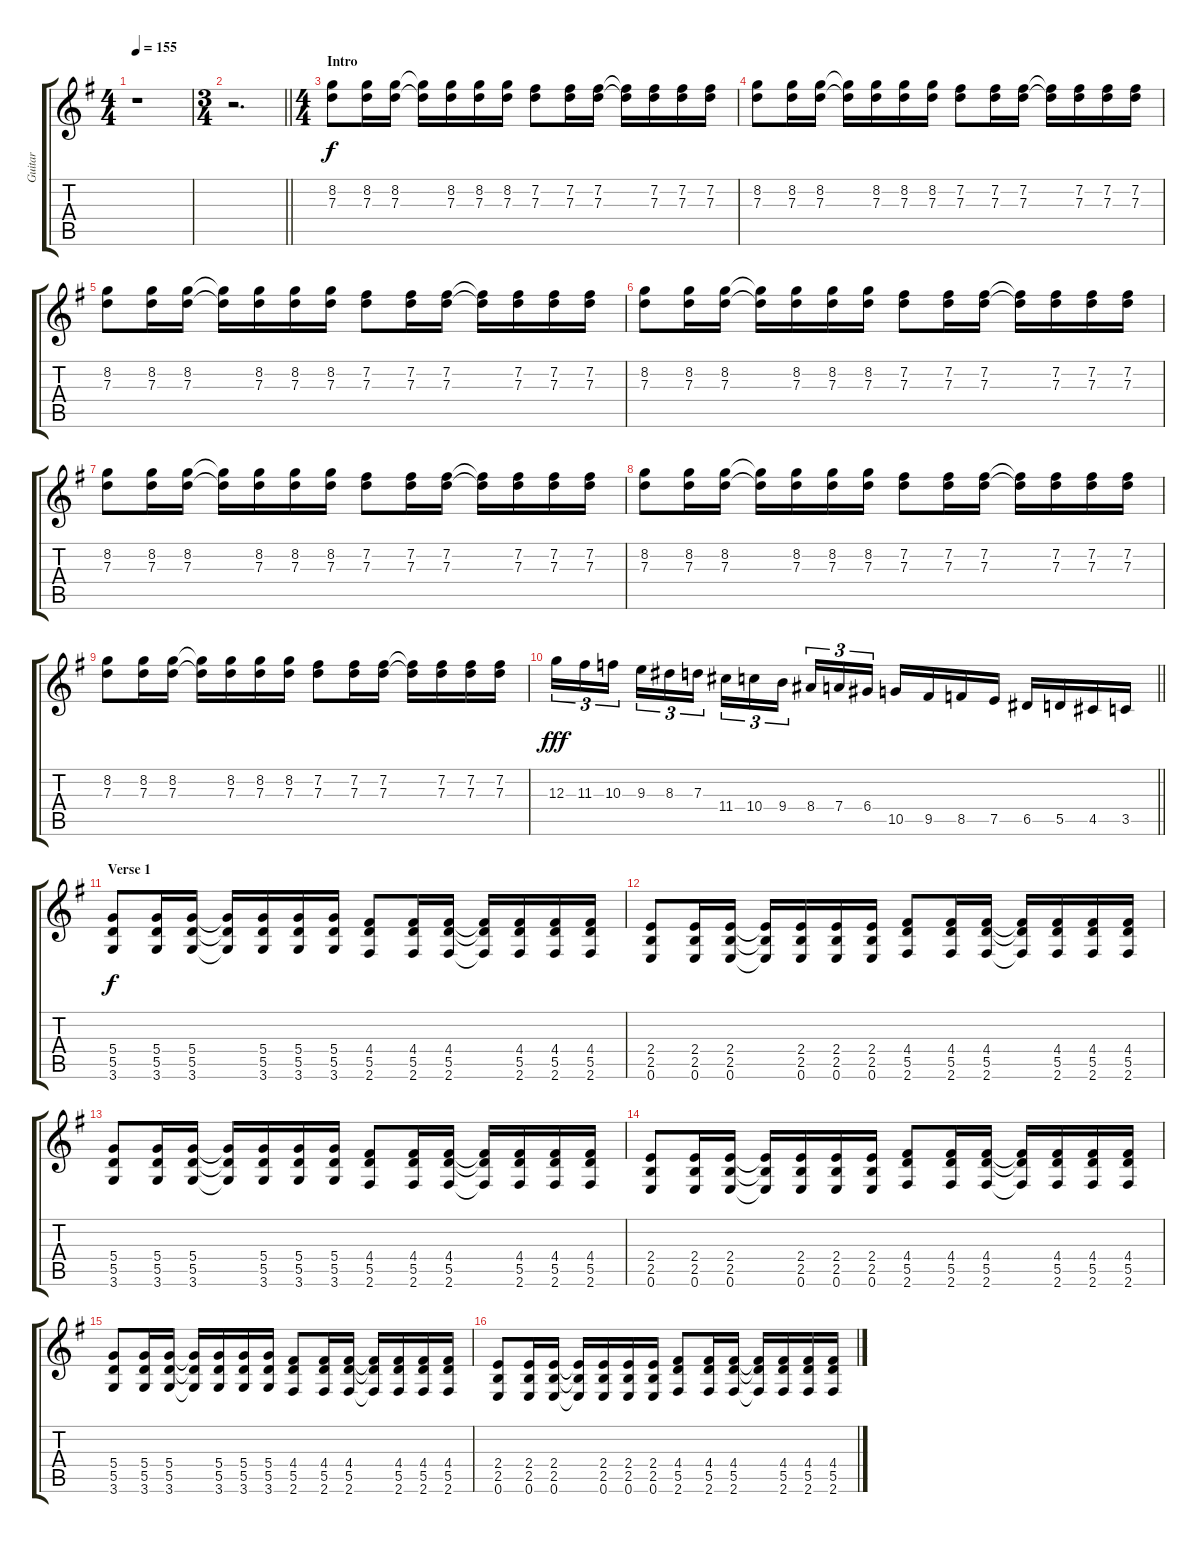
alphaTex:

\track ("Guitar" "Guitar") {instrument distortionguitar}
\staff {score tabs}
\tuning (E4 B3 G3 D3 A2 E2) {hide}
\ts (4 4)
\tempo 155
\clef g2
\ks g
r.1{dy f instrument distortionguitar} |
\ts (3 4)
\barLineRight lightlight
r.2{d} |
\ts (4 4)
\section ("" "Intro")
(8.2 7.3).8 (8.2 7.3).16 (8.2 7.3).16 (8.2{t} 7.3{t}).16 (8.2 7.3).16 (8.2 7.3).16 (8.2 7.3).16 (7.2 7.3).8 (7.2 7.3).16 (7.2 7.3).16 (7.2{t} 7.3{t}).16 (7.2 7.3).16 (7.2 7.3).16 (7.2 7.3).16 |
(8.2 7.3).8 (8.2 7.3).16 (8.2 7.3).16 (8.2{t} 7.3{t}).16 (8.2 7.3).16 (8.2 7.3).16 (8.2 7.3).16 (7.2 7.3).8 (7.2 7.3).16 (7.2 7.3).16 (7.2{t} 7.3{t}).16 (7.2 7.3).16 (7.2 7.3).16 (7.2 7.3).16 |
(8.2 7.3).8 (8.2 7.3).16 (8.2 7.3).16 (8.2{t} 7.3{t}).16 (8.2 7.3).16 (8.2 7.3).16 (8.2 7.3).16 (7.2 7.3).8 (7.2 7.3).16 (7.2 7.3).16 (7.2{t} 7.3{t}).16 (7.2 7.3).16 (7.2 7.3).16 (7.2 7.3).16 |
(8.2 7.3).8 (8.2 7.3).16 (8.2 7.3).16 (8.2{t} 7.3{t}).16 (8.2 7.3).16 (8.2 7.3).16 (8.2 7.3).16 (7.2 7.3).8 (7.2 7.3).16 (7.2 7.3).16 (7.2{t} 7.3{t}).16 (7.2 7.3).16 (7.2 7.3).16 (7.2 7.3).16 |
(8.2 7.3).8 (8.2 7.3).16 (8.2 7.3).16 (8.2{t} 7.3{t}).16 (8.2 7.3).16 (8.2 7.3).16 (8.2 7.3).16 (7.2 7.3).8 (7.2 7.3).16 (7.2 7.3).16 (7.2{t} 7.3{t}).16 (7.2 7.3).16 (7.2 7.3).16 (7.2 7.3).16 |
(8.2 7.3).8 (8.2 7.3).16 (8.2 7.3).16 (8.2{t} 7.3{t}).16 (8.2 7.3).16 (8.2 7.3).16 (8.2 7.3).16 (7.2 7.3).8 (7.2 7.3).16 (7.2 7.3).16 (7.2{t} 7.3{t}).16 (7.2 7.3).16 (7.2 7.3).16 (7.2 7.3).16 |
(8.2 7.3).8 (8.2 7.3).16 (8.2 7.3).16 (8.2{t} 7.3{t}).16 (8.2 7.3).16 (8.2 7.3).16 (8.2 7.3).16 (7.2 7.3).8 (7.2 7.3).16 (7.2 7.3).16 (7.2{t} 7.3{t}).16 (7.2 7.3).16 (7.2 7.3).16 (7.2 7.3).16 |
\barLineRight lightlight
12.3.16{tu (3 2) dy fff instrument guitarfretnoise} 11.3.16{tu (3 2)} 10.3.16{tu (3 2)} 9.3.16{tu (3 2)} 8.3.16{tu (3 2)} 7.3.16{tu (3 2)} 11.4.16{tu (3 2)} 10.4.16{tu (3 2)} 9.4.16{tu (3 2)} 8.4.16{tu (3 2)} 7.4.16{tu (3 2)} 6.4.16{tu (3 2)} 10.5.16 9.5.16 8.5.16 7.5.16 6.5.16 5.5.16 4.5.16 3.5.16 |
\section ("" "Verse 1")
(5.4 5.5 3.6).8{dy f instrument distortionguitar} (5.4 5.5 3.6).16 (5.4 5.5 3.6).16 (5.4{t} 5.5{t} 3.6{t}).16 (5.4 5.5 3.6).16 (5.4 5.5 3.6).16 (5.4 5.5 3.6).16 (4.4 5.5 2.6).8 (4.4 5.5 2.6).16 (4.4 5.5 2.6).16 (4.4{t} 5.5{t} 2.6{t}).16 (4.4 5.5 2.6).16 (4.4 5.5 2.6).16 (4.4 5.5 2.6).16 |
(2.4 2.5 0.6).8 (2.4 2.5 0.6).16 (2.4 2.5 0.6).16 (2.4{t} 2.5{t} 0.6{t}).16 (2.4 2.5 0.6).16 (2.4 2.5 0.6).16 (2.4 2.5 0.6).16 (4.4 5.5 2.6).8 (4.4 5.5 2.6).16 (4.4 5.5 2.6).16 (4.4{t} 5.5{t} 2.6{t}).16 (4.4 5.5 2.6).16 (4.4 5.5 2.6).16 (4.4 5.5 2.6).16 |
(5.4 5.5 3.6).8 (5.4 5.5 3.6).16 (5.4 5.5 3.6).16 (5.4{t} 5.5{t} 3.6{t}).16 (5.4 5.5 3.6).16 (5.4 5.5 3.6).16 (5.4 5.5 3.6).16 (4.4 5.5 2.6).8 (4.4 5.5 2.6).16 (4.4 5.5 2.6).16 (4.4{t} 5.5{t} 2.6{t}).16 (4.4 5.5 2.6).16 (4.4 5.5 2.6).16 (4.4 5.5 2.6).16 |
(2.4 2.5 0.6).8 (2.4 2.5 0.6).16 (2.4 2.5 0.6).16 (2.4{t} 2.5{t} 0.6{t}).16 (2.4 2.5 0.6).16 (2.4 2.5 0.6).16 (2.4 2.5 0.6).16 (4.4 5.5 2.6).8 (4.4 5.5 2.6).16 (4.4 5.5 2.6).16 (4.4{t} 5.5{t} 2.6{t}).16 (4.4 5.5 2.6).16 (4.4 5.5 2.6).16 (4.4 5.5 2.6).16 |
(5.4 5.5 3.6).8 (5.4 5.5 3.6).16 (5.4 5.5 3.6).16 (5.4{t} 5.5{t} 3.6{t}).16 (5.4 5.5 3.6).16 (5.4 5.5 3.6).16 (5.4 5.5 3.6).16 (4.4 5.5 2.6).8 (4.4 5.5 2.6).16 (4.4 5.5 2.6).16 (4.4{t} 5.5{t} 2.6{t}).16 (4.4 5.5 2.6).16 (4.4 5.5 2.6).16 (4.4 5.5 2.6).16 |
(2.4 2.5 0.6).8 (2.4 2.5 0.6).16 (2.4 2.5 0.6).16 (2.4{t} 2.5{t} 0.6{t}).16 (2.4 2.5 0.6).16 (2.4 2.5 0.6).16 (2.4 2.5 0.6).16 (4.4 5.5 2.6).8 (4.4 5.5 2.6).16 (4.4 5.5 2.6).16 (4.4{t} 5.5{t} 2.6{t}).16 (4.4 5.5 2.6).16 (4.4 5.5 2.6).16 (4.4 5.5 2.6).16
